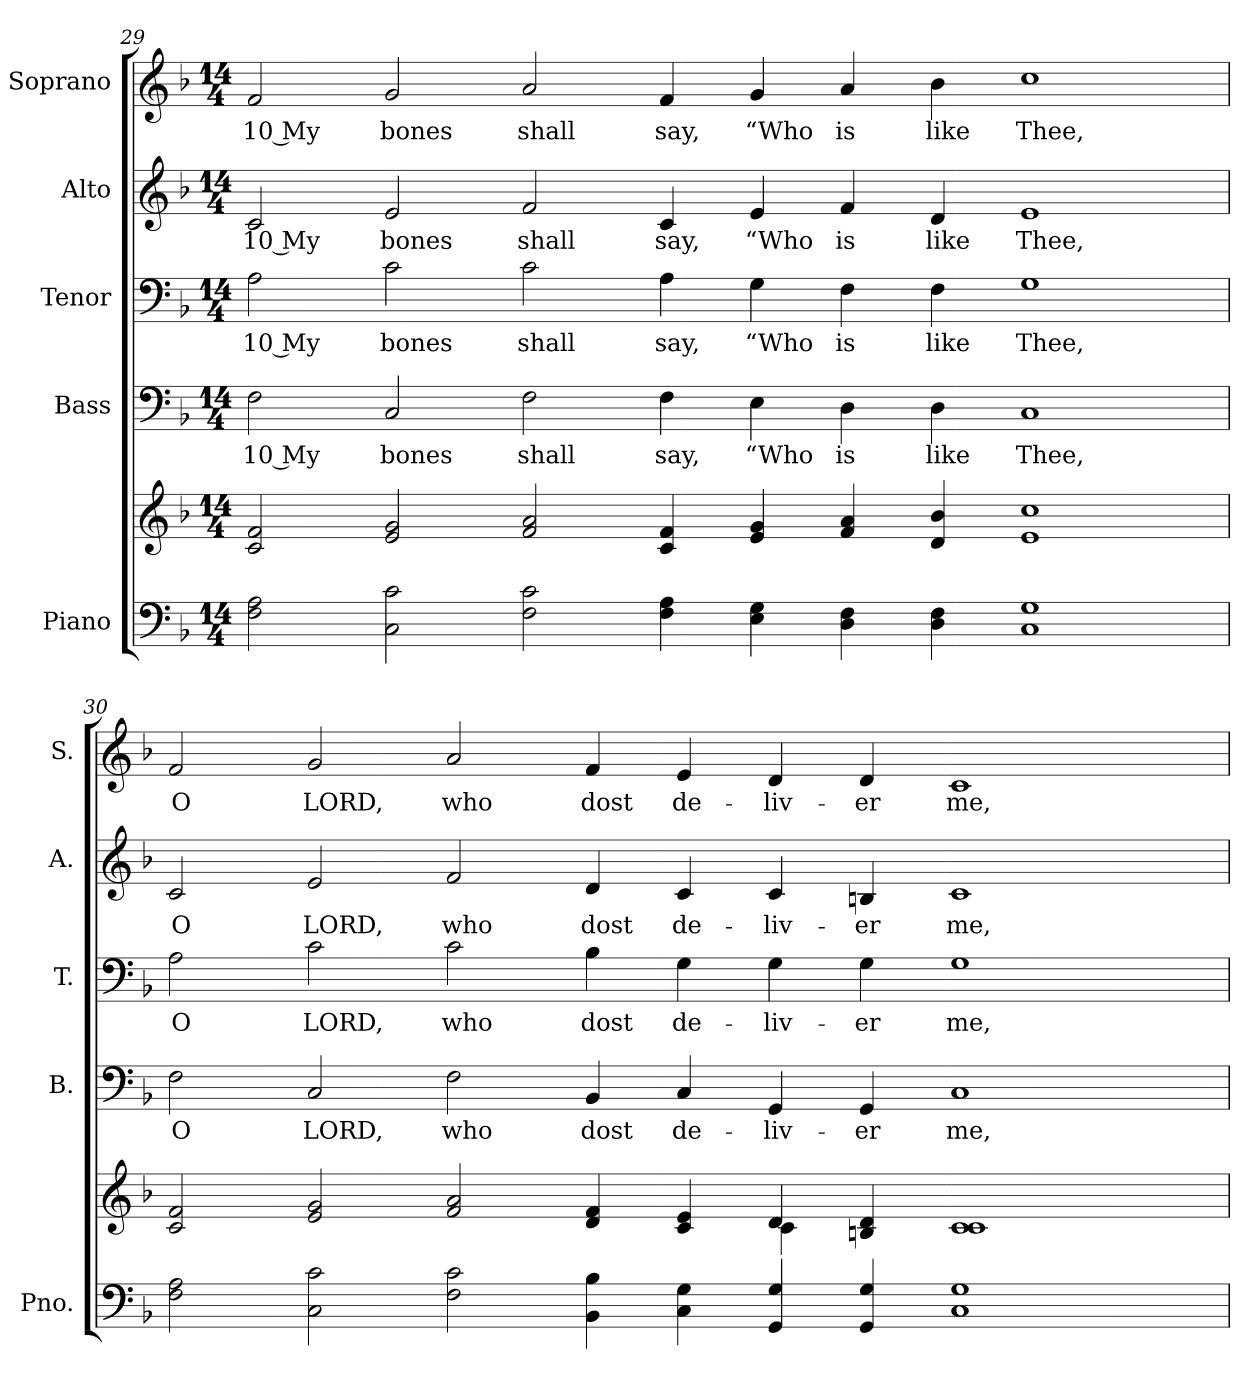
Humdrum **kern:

**kern	**kern	**kern	**text	**kern	**text	**kern	**text	**kern	**text
*part5	*part5	*part4	*part4	*part3	*part3	*part2	*part2	*part1	*part1
*staff6	*staff5	*staff4	*staff4	*staff3	*staff3	*staff2	*staff2	*staff1	*staff1
*I"Piano	*	*I"Bass	*	*I"Tenor	*	*I"Alto	*	*I"Soprano	*
*I'Pno.	*	*I'B.	*	*I'T.	*	*I'A.	*	*I'S.	*
!!LO:PB:g=z
*clefF4	*clefG2	*clefF4	*	*clefF4	*	*clefG2	*	*clefG2	*
*k[b-]	*k[b-]	*k[b-]	*	*k[b-]	*	*k[b-]	*	*k[b-]	*
*F:	*F:	*F:	*	*F:	*	*F:	*	*F:	*
*M14/4	*M14/4	*M14/4	*	*M14/4	*	*M14/4	*	*M14/4	*
=29	=29	=29	=29	=29	=29	=29	=29	=29	=29
!	!	!	!LO:LY:b:color=#000000	!	!	!	!	!	!
!	!	!	!	!	!LO:LY:b:color=#000000	!	!	!	!
!	!	!	!	!	!	!	!LO:LY:b:color=#000000	!	!
!	!	!	!	!	!	!	!	!	!LO:LY:b:color=#000000
2Fi\ 2Ai	2ci/ 2fi	2Fi\	10 My	2Ai\	10 My	2ci/	10 My	2fi/	10 My
!	!	!	!LO:LY:b:color=#000000	!	!	!	!	!	!
!	!	!	!	!	!LO:LY:b:color=#000000	!	!	!	!
!	!	!	!	!	!	!	!LO:LY:b:color=#000000	!	!
!	!	!	!	!	!	!	!	!	!LO:LY:b:color=#000000
2Ci\ 2ci	2ei/ 2gi	2Ci/	bones	2ci\	bones	2ei/	bones	2gi/	bones
!	!	!	!LO:LY:b:color=#000000	!	!	!	!	!	!
!	!	!	!	!	!LO:LY:b:color=#000000	!	!	!	!
!	!	!	!	!	!	!	!LO:LY:b:color=#000000	!	!
!	!	!	!	!	!	!	!	!	!LO:LY:b:color=#000000
2Fi\ 2ci	2fi/ 2ai	2Fi\	shall	2ci\	shall	2fi/	shall	2ai/	shall
!	!	!	!LO:LY:b:color=#000000	!	!	!	!	!	!
!	!	!	!	!	!LO:LY:b:color=#000000	!	!	!	!
!	!	!	!	!	!	!	!LO:LY:b:color=#000000	!	!
!	!	!	!	!	!	!	!	!	!LO:LY:b:color=#000000
4Fi\ 4Ai	4ci/ 4fi	4Fi\	say,	4Ai\	say,	4ci/	say,	4fi/	say,
!	!	!	!LO:LY:b:color=#000000	!	!	!	!	!	!
!	!	!	!	!	!LO:LY:b:color=#000000	!	!	!	!
!	!	!	!	!	!	!	!LO:LY:b:color=#000000	!	!
!	!	!	!	!	!	!	!	!	!LO:LY:b:color=#000000
4Ei\ 4Gi	4ei/ 4gi	4Ei\	“Who	4Gi\	“Who	4ei/	“Who	4gi/	“Who
!	!	!	!LO:LY:b:color=#000000	!	!	!	!	!	!
!	!	!	!	!	!LO:LY:b:color=#000000	!	!	!	!
!	!	!	!	!	!	!	!LO:LY:b:color=#000000	!	!
!	!	!	!	!	!	!	!	!	!LO:LY:b:color=#000000
4Di\ 4Fi	4fi/ 4ai	4Di\	is	4Fi\	is	4fi/	is	4ai/	is
!	!	!	!LO:LY:b:color=#000000	!	!	!	!	!	!
!	!	!	!	!	!LO:LY:b:color=#000000	!	!	!	!
!	!	!	!	!	!	!	!LO:LY:b:color=#000000	!	!
!	!	!	!	!	!	!	!	!	!LO:LY:b:color=#000000
4Di\ 4Fi	4di/ 4b-i	4Di\	like	4Fi\	like	4di/	like	4b-i\	like
!	!	!	!LO:LY:b:color=#000000	!	!	!	!	!	!
!	!	!	!	!	!LO:LY:b:color=#000000	!	!	!	!
!	!	!	!	!	!	!	!LO:LY:b:color=#000000	!	!
!	!	!	!	!	!	!	!	!	!LO:LY:b:color=#000000
1Ci 1Gi	1ei 1cci	1Ci	Thee,	1Gi	Thee,	1ei	Thee,	1cci	Thee,
!!LO:PB:g=z
=30	=30	=30	=30	=30	=30	=30	=30	=30	=30
*	*^	*	*	*	*	*	*	*	*
!	!	!	!	!LO:LY:b:color=#000000	!	!	!	!	!	!
!	!	!	!	!	!	!LO:LY:b:color=#000000	!	!	!	!
!	!	!	!	!	!	!	!	!LO:LY:b:color=#000000	!	!
!	!	!	!	!	!	!	!	!	!	!LO:LY:b:color=#000000
2Fi\ 2Ai	2ci/ 2fi	1ryy	2Fi\	O	2Ai\	O	2ci/	O	2fi/	O
!	!	!	!	!LO:LY:b:color=#000000	!	!	!	!	!	!
!	!	!	!	!	!	!LO:LY:b:color=#000000	!	!	!	!
!	!	!	!	!	!	!	!	!LO:LY:b:color=#000000	!	!
!	!	!	!	!	!	!	!	!	!	!LO:LY:b:color=#000000
2Ci\ 2ci	2ei/ 2gi	.	2Ci/	LORD,	2ci\	LORD,	2ei/	LORD,	2gi/	LORD,
!	!	!	!	!LO:LY:b:color=#000000	!	!	!	!	!	!
!	!	!	!	!	!	!LO:LY:b:color=#000000	!	!	!	!
!	!	!	!	!	!	!	!	!LO:LY:b:color=#000000	!	!
!	!	!	!	!	!	!	!	!	!	!LO:LY:b:color=#000000
2Fi\ 2ci	2fi/ 2ai	2ryy	2Fi\	who	2ci\	who	2fi/	who	2ai/	who
!	!	!	!	!LO:LY:b:color=#000000	!	!	!	!	!	!
!	!	!	!	!	!	!LO:LY:b:color=#000000	!	!	!	!
!	!	!	!	!	!	!	!	!LO:LY:b:color=#000000	!	!
!	!	!	!	!	!	!	!	!	!	!LO:LY:b:color=#000000
4BB-i\ 4B-i	4di/ 4fi	2ryy	4BB-i/	dost	4B-i\	dost	4di/	dost	4fi/	dost
!	!	!	!	!LO:LY:b:color=#000000	!	!	!	!	!	!
!	!	!	!	!	!	!LO:LY:b:color=#000000	!	!	!	!
!	!	!	!	!	!	!	!	!LO:LY:b:color=#000000	!	!
!	!	!	!	!	!	!	!	!	!	!LO:LY:b:color=#000000
4Ci\ 4Gi	4ci/ 4ei	.	4Ci/	de-	4Gi\	de-	4ci/	de-	4ei/	de-
!	!	!	!	!LO:LY:b:color=#000000	!	!	!	!	!	!
!	!	!	!	!	!	!LO:LY:b:color=#000000	!	!	!	!
!	!	!	!	!	!	!	!	!LO:LY:b:color=#000000	!	!
!	!	!	!	!	!	!	!	!	!	!LO:LY:b:color=#000000
4GGi/ 4Gi	4di/	4ci\	4GGi/	-liv-	4Gi\	-liv-	4ci/	-liv-	4di/	-liv-
!	!	!	!	!LO:LY:b:color=#000000	!	!	!	!	!	!
!	!	!	!	!	!	!LO:LY:b:color=#000000	!	!	!	!
!	!	!	!	!	!	!	!	!LO:LY:b:color=#000000	!	!
!	!	!	!	!	!	!	!	!	!	!LO:LY:b:color=#000000
4GGi/ 4Gi	4Bni/ 4di	4ryy	4GGi/	-er	4Gi\	-er	4Bni/	-er	4di/	-er
!	!	!	!	!LO:LY:b:color=#000000	!	!	!	!	!	!
!	!	!	!	!	!	!LO:LY:b:color=#000000	!	!	!	!
!	!	!	!	!	!	!	!	!LO:LY:b:color=#000000	!	!
!	!	!	!	!	!	!	!	!	!	!LO:LY:b:color=#000000
1Ci 1Gi	1ci 1ci	2ryy	1Ci	me,	1Gi	me,	1ci	me,	1ci	me,
.	.	2ryy	.	.	.	.	.	.	.	.
*	*v	*v	*	*	*	*	*	*	*	*
=	=	=	=	=	=	=	=	=	=
*-	*-	*-	*-	*-	*-	*-	*-	*-	*-
